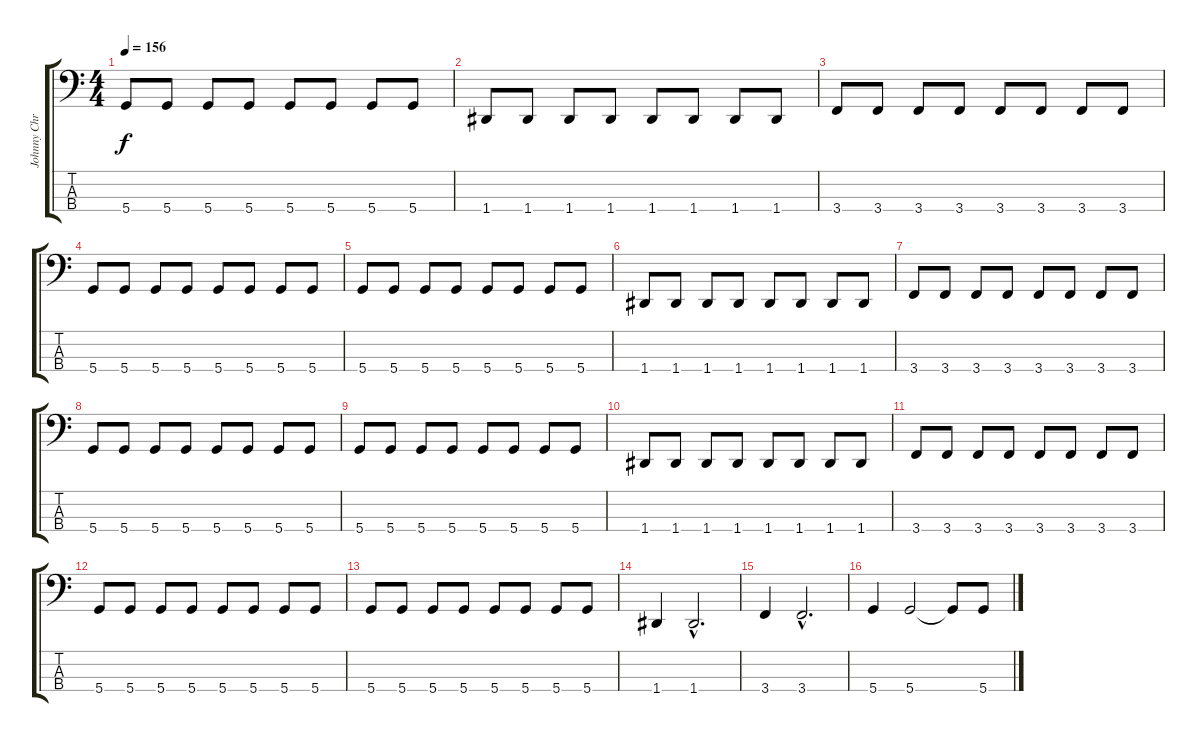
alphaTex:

\track ("Johnny Christ" "Johnny Chr") {instrument electricbasspick}
\staff {score tabs}
\tuning (G2 D2 A1 D1) {hide}
\ts (4 4)
\tempo 156
\clef f4
\ks c
5.4.8{dy f} 5.4.8 5.4.8 5.4.8 5.4.8 5.4.8 5.4.8 5.4.8 |
1.4.8 1.4.8 1.4.8 1.4.8 1.4.8 1.4.8 1.4.8 1.4.8 |
3.4.8 3.4.8 3.4.8 3.4.8 3.4.8 3.4.8 3.4.8 3.4.8 |
5.4.8 5.4.8 5.4.8 5.4.8 5.4.8 5.4.8 5.4.8 5.4.8 |
5.4.8 5.4.8 5.4.8 5.4.8 5.4.8 5.4.8 5.4.8 5.4.8 |
1.4.8 1.4.8 1.4.8 1.4.8 1.4.8 1.4.8 1.4.8 1.4.8 |
3.4.8 3.4.8 3.4.8 3.4.8 3.4.8 3.4.8 3.4.8 3.4.8 |
5.4.8 5.4.8 5.4.8 5.4.8 5.4.8 5.4.8 5.4.8 5.4.8 |
5.4.8 5.4.8 5.4.8 5.4.8 5.4.8 5.4.8 5.4.8 5.4.8 |
1.4.8 1.4.8 1.4.8 1.4.8 1.4.8 1.4.8 1.4.8 1.4.8 |
3.4.8 3.4.8 3.4.8 3.4.8 3.4.8 3.4.8 3.4.8 3.4.8 |
5.4.8 5.4.8 5.4.8 5.4.8 5.4.8 5.4.8 5.4.8 5.4.8 |
5.4.8 5.4.8 5.4.8 5.4.8 5.4.8 5.4.8 5.4.8 5.4.8 |
1.4.4 1.4{hac}.2{d} |
3.4.4 3.4{hac}.2{d} |
5.4.4 5.4.2 5.4{t}.8 5.4.8
